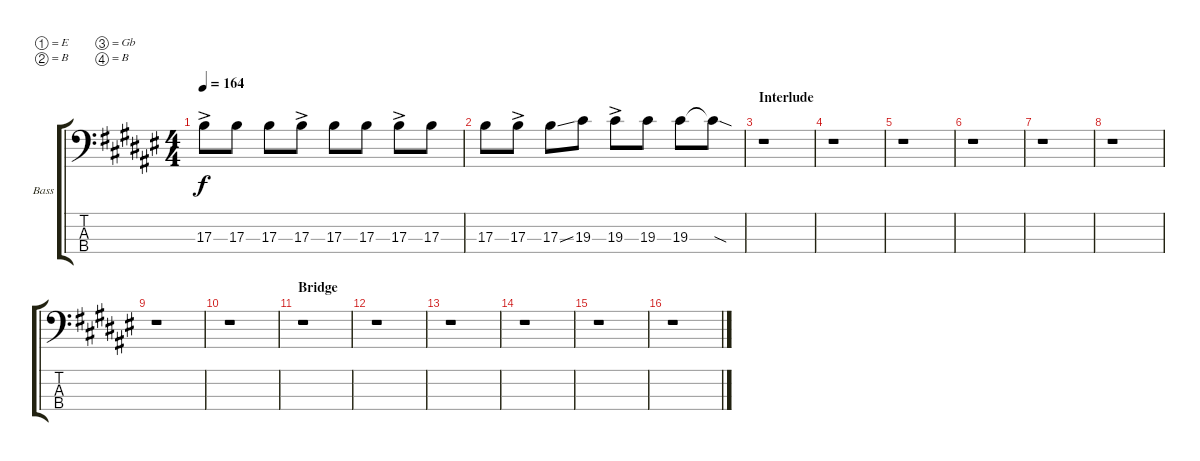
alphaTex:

\defaultSystemsLayout 4
\bracketExtendMode groupsimilarinstruments
\firstSystemTrackNameOrientation horizontal
\otherSystemsTrackNameOrientation horizontal
\track ("Bass" "Bass") {instrument electricbassfinger}
\staff {score tabs}
\tuning (E2 B1 Gb1 B0)
\ts (4 4)
\tempo 164
\clef f4
\scale
0.333333
\ks f#
17.3{ac}.8{dy f} 17.3.8 17.3.8 17.3{ac}.8 17.3.8 17.3.8 17.3{ac}.8 17.3.8 |
\scale
0.333333 17.3.8 17.3{ac}.8 17.3{ss}.8 19.3.8 19.3{ac}.8 19.3.8 19.3.8 19.3{sod t}.8 |
\section ("" "Interlude")
\scale
0.333333 r.1 |
\scale
0.333333 r.1 |
\scale
0.333333 r.1 |
\scale
0.333333 r.1 |
\scale
0.333333 r.1 |
\scale
0.333333 r.1 |
\scale
0.333333 r.1 |
\scale
0.333333 r.1 |
\section ("" "Bridge")
\scale
0.333333 r.1 |
\scale
0.333333 r.1 |
\scale
0.333333 r.1 |
\scale
0.333333 r.1 |
\scale
0.333333 r.1 |
\scale
0.333333 r.1
